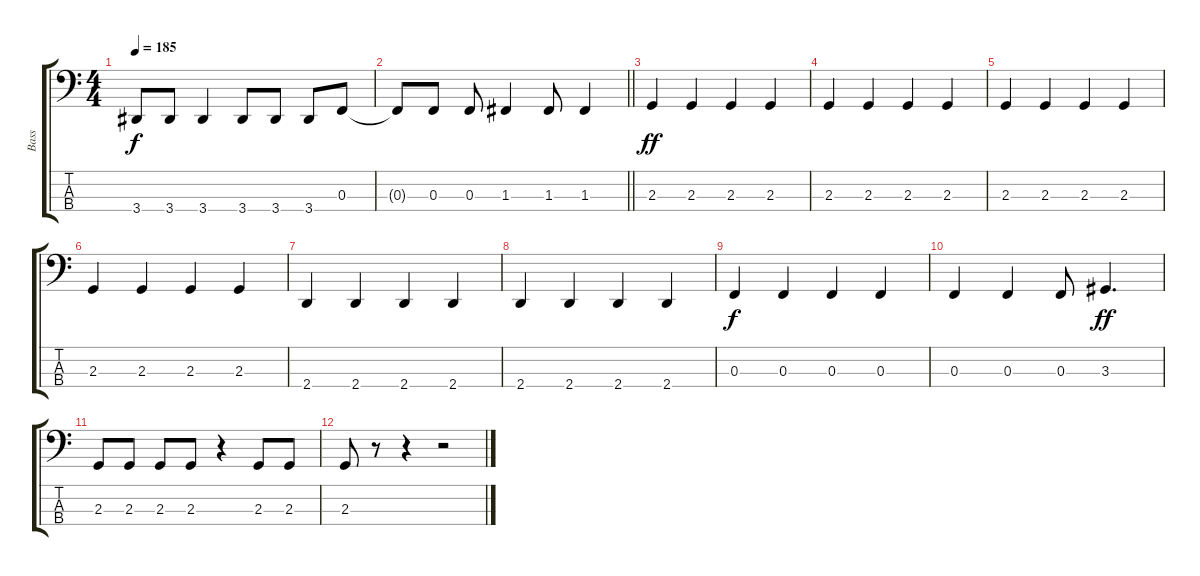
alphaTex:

\track ("Bass" "Bass") {instrument slapbass1}
\staff {score tabs}
\tuning (Eb2 Bb1 F1 C1) {hide}
\ts (4 4)
\tempo 185
\clef f4
\ks c
3.4{t}.8{dy f} 3.4.8 3.4.4 3.4.8 3.4.8 3.4.8 0.3.8 |
\barLineRight lightlight
0.3{t}.8 0.3.8 0.3.8 1.3.4 1.3.8 1.3.4 |
2.3.4{dy ff} 2.3.4 2.3.4 2.3.4 |
2.3.4 2.3.4 2.3.4 2.3.4 |
2.3.4 2.3.4 2.3.4 2.3.4 |
2.3.4 2.3.4 2.3.4 2.3.4 |
2.4.4 2.4.4 2.4.4 2.4.4 |
2.4.4 2.4.4 2.4.4 2.4.4 |
0.3.4{dy f} 0.3.4 0.3.4 0.3.4 |
0.3.4 0.3.4 0.3.8 3.3.4{d dy ff} |
2.3.8 2.3.8 2.3.8 2.3.8 r.4 2.3.8 2.3.8 |
2.3.8 r.8 r.4 r.2
